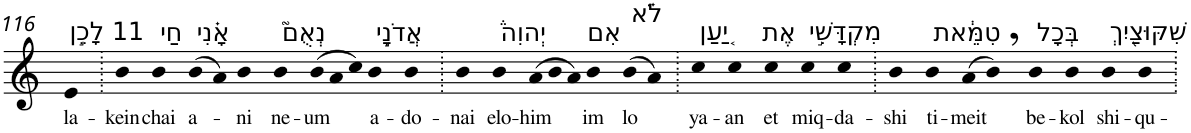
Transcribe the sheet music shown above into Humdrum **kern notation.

**kern	**text
*part1	*part1
*staff1	*staff1
*I"Piano	*
*I'Pno	*
!!LO:PB:g=z
*clefG2	*
*k[]	*
=116	=116
!LO:TX:a:t=11 לָכֵ֣ן	!
!	!LO:LY:b
4e	la-
=117.	=117.
!	!LO:LY:b
4b	-kein
!LO:TX:a:t=חַי	!
!	!LO:LY:b
4b	chai
!LO:TX:a:t=אָ֗נִי	!
!	!LO:LY:b
(>8b	a-
8a)	.
!	!LO:LY:b
4b	-ni
!LO:TX:a:t=נְאֻם֮	!
!	!LO:LY:b
4b	ne-
*Xtuplet	*
!	!LO:LY:b
(>12b	-um
12a	.
12cc)	.
!LO:TX:a:t=אֲדֹנָ֣י	!
!	!LO:LY:b
4b	a-
!	!LO:LY:b
4b	-do-
=118.	=118.
!	!LO:LY:b
4b	-nai
!LO:TX:a:t=יְהוִה֒	!
!	!LO:LY:b
4b	elo-
!	!LO:LY:b
(>12a	-him
12b	.
12a)	.
!LO:TX:a:t=אִם	!
!	!LO:LY:b
4b	im
!LO:TX:a:t=לֹ֗א	!
!	!LO:LY:b
(>8b	lo
8a)	.
=119.	=119.
!LO:TX:a:t=יַ֚עַן	!
!	!LO:LY:b
4cc	ya-
!	!LO:LY:b
4cc	-an
!LO:TX:a:t=אֶת	!
!	!LO:LY:b
4cc	et
!LO:TX:a:t=מִקְדָּשִׁ֣י	!
!	!LO:LY:b
4cc	miq-
!	!LO:LY:b
4cc	-da-
=120.	=120.
!	!LO:LY:b
4b	-shi
!LO:TX:a:t=טִמֵּ֔את	!
!	!LO:LY:b
4b	ti-
!	!LO:LY:b
(>8a	-meit
8b,)	.
!LO:TX:a:t=בְּכָל	!
!	!LO:LY:b
4b	be-
!	!LO:LY:b
4b	-kol
!LO:TX:a:t=שִׁקּוּצַ֖יִךְ	!
!	!LO:LY:b
4b	shi-
!	!LO:LY:b
4b	-qu-
=.	=.
*-	*-
